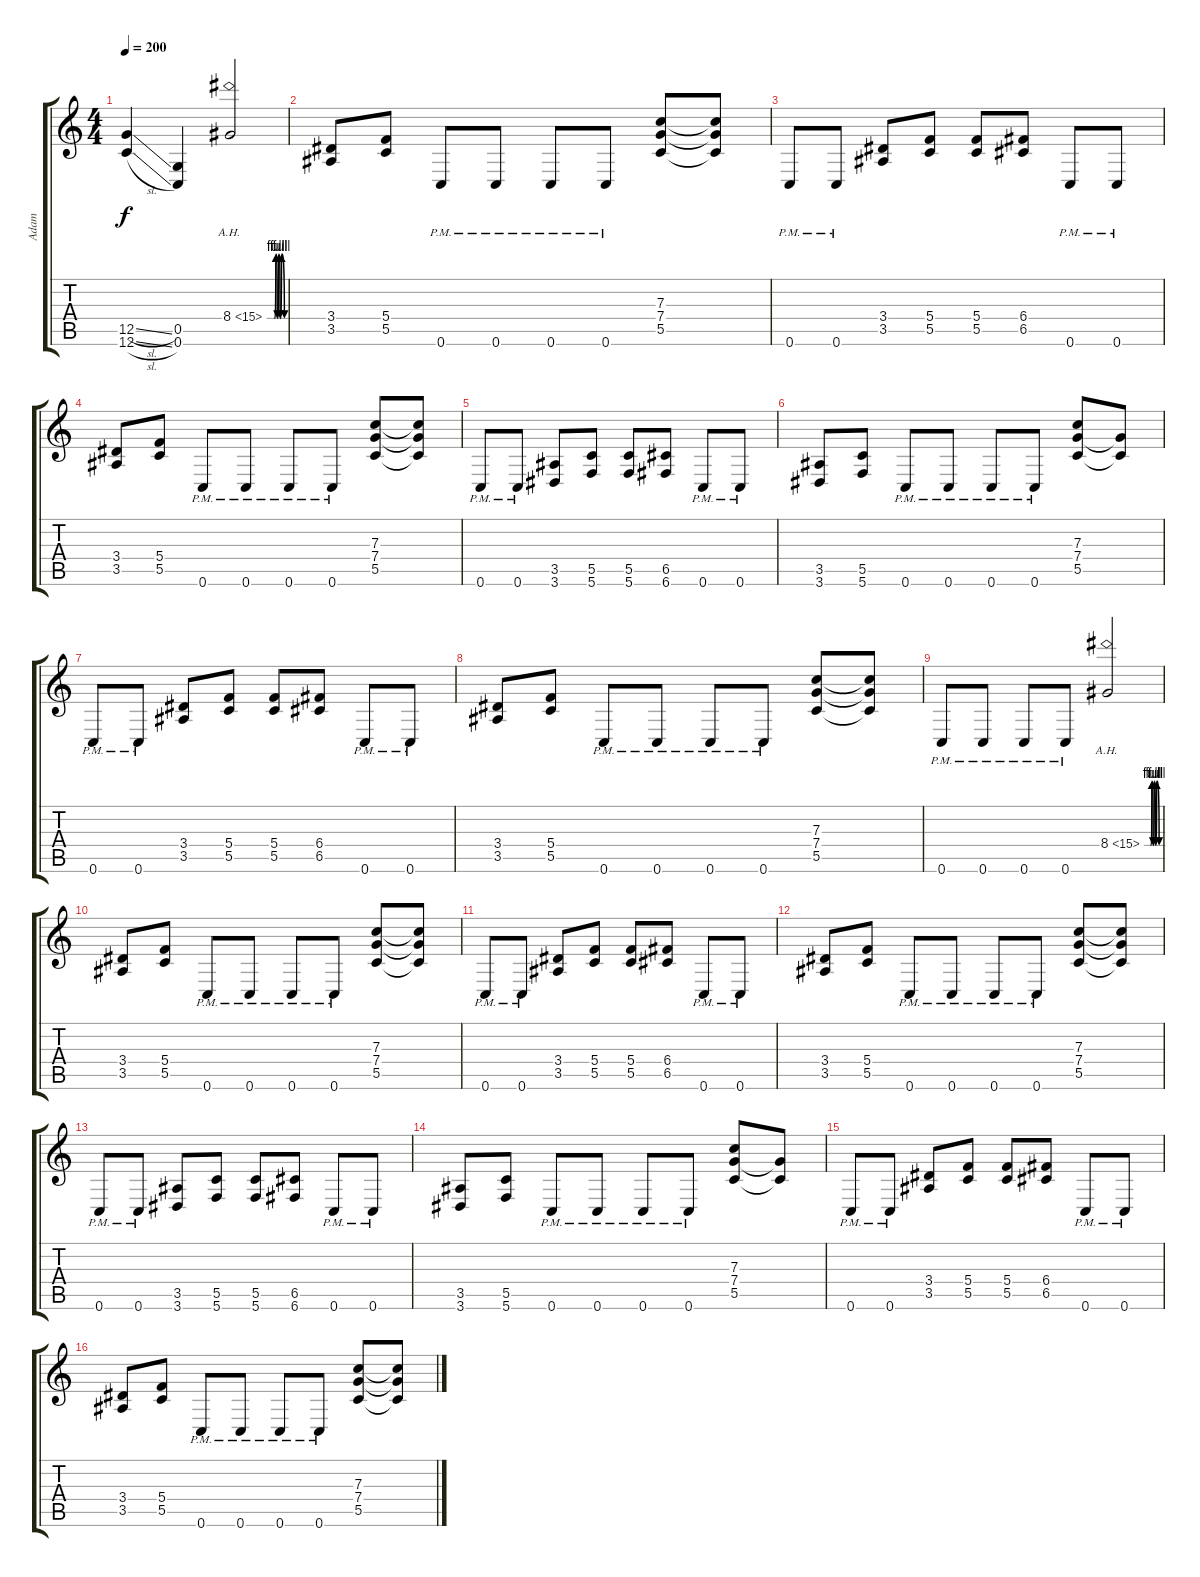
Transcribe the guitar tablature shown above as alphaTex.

\track ("Adam" "Adam") {instrument distortionguitar}
\staff {score tabs}
\tuning (D4 A3 F3 C3 G2 C2) {hide}
\ts (4 4)
\tempo 200
\clef g2
\ks c
(12.5{sl} 12.6{sl}).4{dy f volume 16 instrument distortionguitar} (0.5 0.6).4 8.4{be (custom 0 0 25 0 30 4 35 0 40 4 45 0 50 4 60 0) ah 7}.2 |
(3.4 3.5).8 (5.4 5.5).8 0.6{pm}.8 0.6{pm}.8 0.6{pm}.8 0.6{pm}.8 (7.3 7.4 5.5).8 (7.3{t} 7.4{t} 5.5{t}).8 |
0.6{pm}.8 0.6{pm}.8 (3.4 3.5).8 (5.4 5.5).8 (5.4 5.5).8 (6.4 6.5).8 0.6{pm}.8 0.6{pm}.8 |
(3.4 3.5).8 (5.4 5.5).8 0.6{pm}.8 0.6{pm}.8 0.6{pm}.8 0.6{pm}.8 (7.3 7.4 5.5).8 (7.3{t} 7.4{t} 5.5{t}).8 |
0.6{pm}.8 0.6{pm}.8 (3.5 3.6).8 (5.5 5.6).8 (5.5 5.6).8 (6.5 6.6).8 0.6{pm}.8 0.6{pm}.8 |
(3.5 3.6).8 (5.5 5.6).8 0.6{pm}.8 0.6{pm}.8 0.6{pm}.8 0.6{pm}.8 (7.3 7.4 5.5).8 (7.4{t} 5.5{t}).8 |
0.6{pm}.8 0.6{pm}.8 (3.4 3.5).8 (5.4 5.5).8 (5.4 5.5).8 (6.4 6.5).8 0.6{pm}.8 0.6{pm}.8 |
(3.4 3.5).8 (5.4 5.5).8 0.6{pm}.8 0.6{pm}.8 0.6{pm}.8 0.6{pm}.8 (7.3 7.4 5.5).8 (7.3{t} 7.4{t} 5.5{t}).8 |
0.6{pm}.8 0.6{pm}.8 0.6{pm}.8 0.6{pm}.8 8.4{be (custom 0 0 25 0 30 4 35 0 40 4 45 0 50 4 60 0) ah 7}.2 |
(3.4 3.5).8 (5.4 5.5).8 0.6{pm}.8 0.6{pm}.8 0.6{pm}.8 0.6{pm}.8 (7.3 7.4 5.5).8 (7.3{t} 7.4{t} 5.5{t}).8 |
0.6{pm}.8 0.6{pm}.8 (3.4 3.5).8 (5.4 5.5).8 (5.4 5.5).8 (6.4 6.5).8 0.6{pm}.8 0.6{pm}.8 |
(3.4 3.5).8 (5.4 5.5).8 0.6{pm}.8 0.6{pm}.8 0.6{pm}.8 0.6{pm}.8 (7.3 7.4 5.5).8 (7.3{t} 7.4{t} 5.5{t}).8 |
0.6{pm}.8 0.6{pm}.8 (3.5 3.6).8 (5.5 5.6).8 (5.5 5.6).8 (6.5 6.6).8 0.6{pm}.8 0.6{pm}.8 |
(3.5 3.6).8 (5.5 5.6).8 0.6{pm}.8 0.6{pm}.8 0.6{pm}.8 0.6{pm}.8 (7.3 7.4 5.5).8 (7.4{t} 5.5{t}).8 |
0.6{pm}.8 0.6{pm}.8 (3.4 3.5).8 (5.4 5.5).8 (5.4 5.5).8 (6.4 6.5).8 0.6{pm}.8 0.6{pm}.8 |
(3.4 3.5).8 (5.4 5.5).8 0.6{pm}.8 0.6{pm}.8 0.6{pm}.8 0.6{pm}.8 (7.3 7.4 5.5).8 (7.3{t} 7.4{t} 5.5{t}).8
